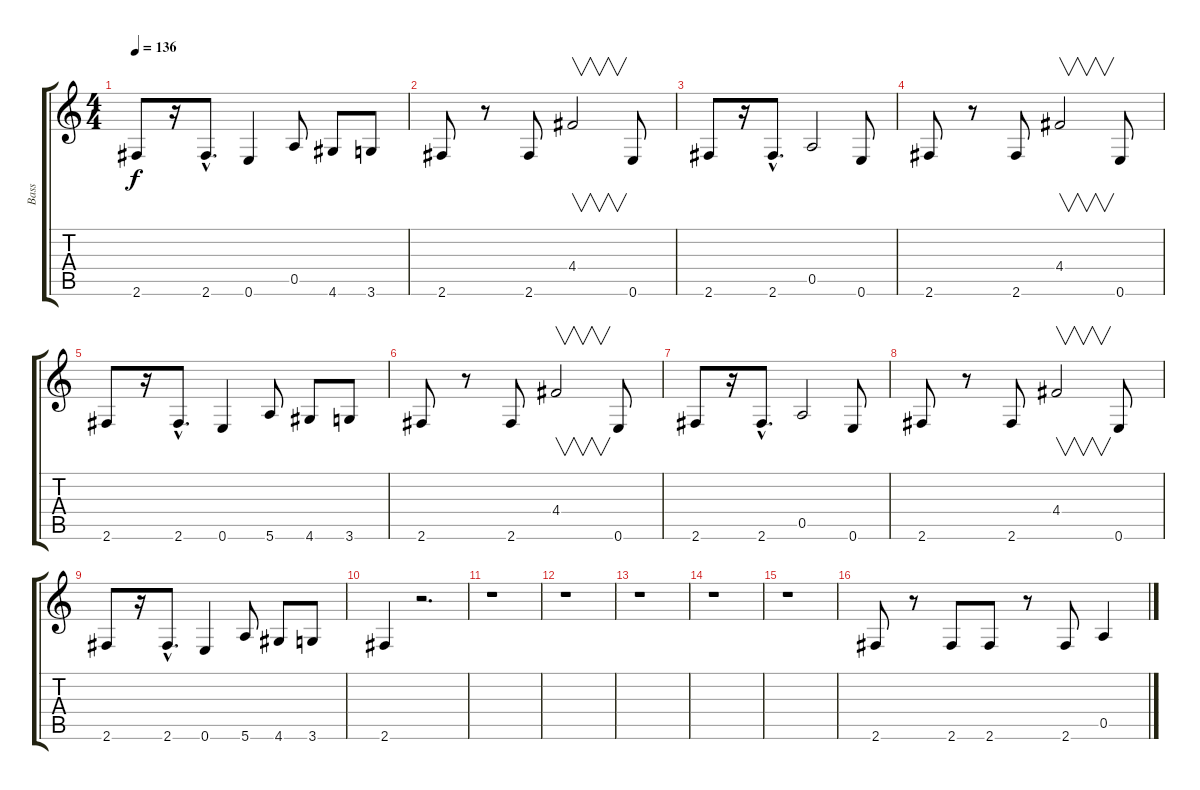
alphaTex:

\track ("Bass" "Bass") {instrument electricbasspick}
\staff {score tabs}
\tuning (E4 B3 G3 D3 A2 E2) {hide}
\ts (4 4)
\tempo 136
\clef g2
\ks c
2.6.8{dy f} r.16 2.6{hac}.8{d} 0.6.4 0.5.8 4.6.8 3.6.8 |
2.6.8 r.8 2.6.8 4.4.2{v} 0.6.8 |
2.6.8 r.16 2.6{hac}.8{d} 0.5.2 0.6.8 |
2.6.8 r.8 2.6.8 4.4.2{v} 0.6.8 |
2.6.8 r.16 2.6{hac}.8{d} 0.6.4 5.6.8 4.6.8 3.6.8 |
2.6.8 r.8 2.6.8 4.4.2{v} 0.6.8 |
2.6.8 r.16 2.6{hac}.8{d} 0.5.2 0.6.8 |
2.6.8 r.8 2.6.8 4.4.2{v} 0.6.8 |
2.6.8 r.16 2.6{hac}.8{d} 0.6.4 5.6.8 4.6.8 3.6.8 |
2.6.4 r.2{d} |
r.1 |
r.1 |
r.1 |
r.1 |
r.1 |
2.6.8 r.8 2.6.8 2.6.8 r.8 2.6.8 0.5.4
